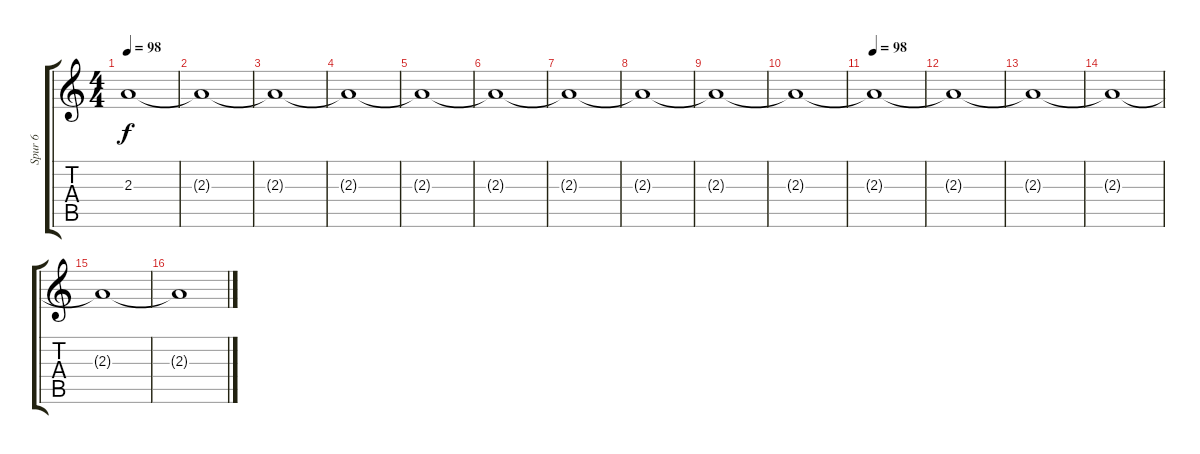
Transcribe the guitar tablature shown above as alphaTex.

\track ("Spur 6" "Spur 6") {instrument electricguitarjazz}
\staff {score tabs}
\tuning (E4 B3 G3 D3 A2 E2) {hide}
\ts (4 4)
\tempo 98
\clef g2
\ks c
2.3{t}.1{dy f} |
2.3{t}.1 |
2.3{t}.1 |
2.3{t}.1 |
2.3{t}.1 |
2.3{t}.1 |
2.3{t}.1 |
2.3{t}.1 |
2.3{t}.1 |
2.3{t}.1 |
\tempo 98
2.3{t}.1 |
2.3{t}.1 |
2.3{t}.1 |
2.3{t}.1 |
2.3{t}.1 |
2.3{t}.1
